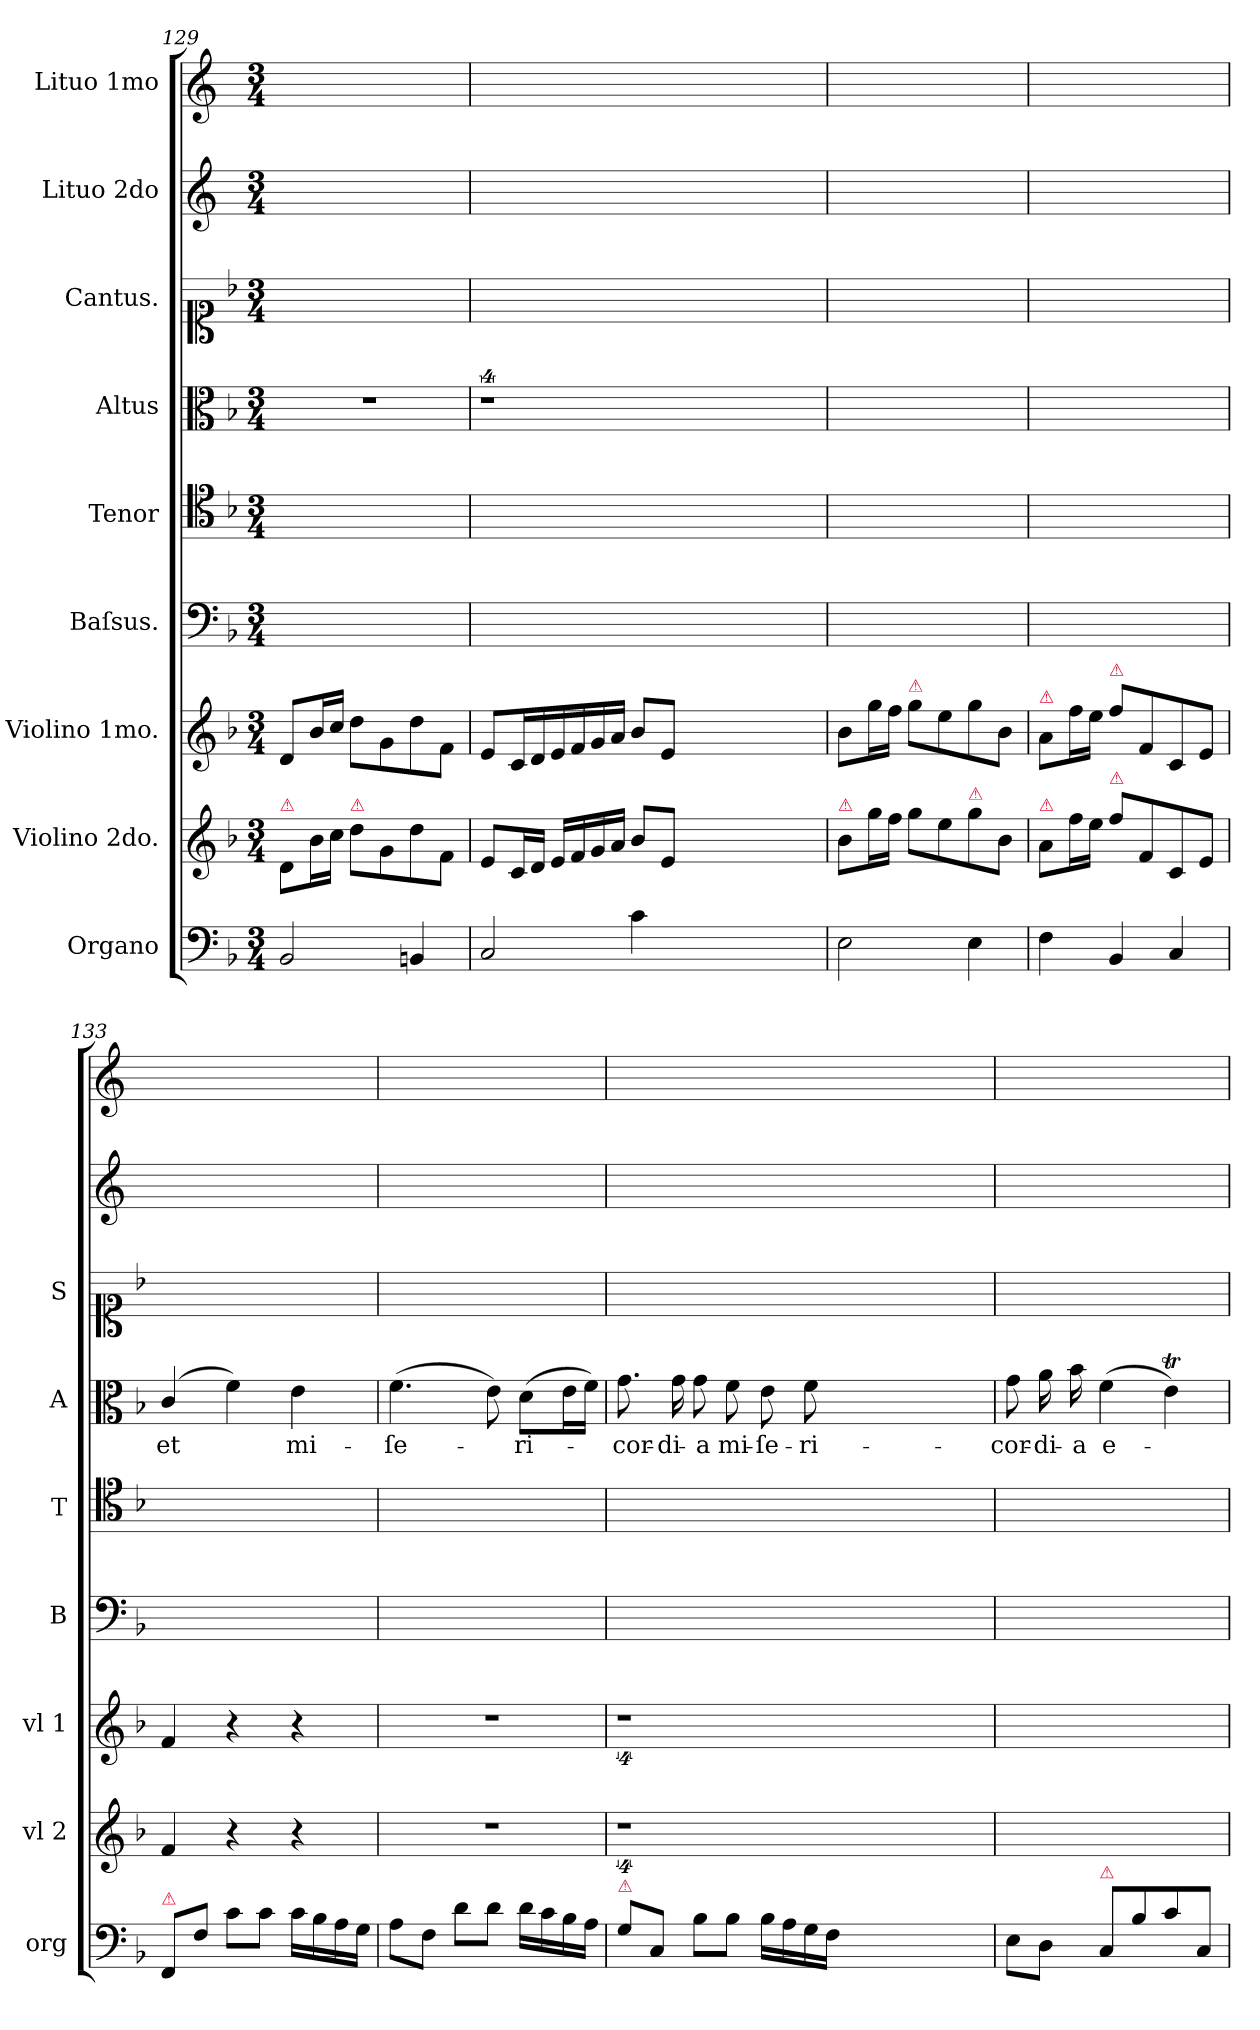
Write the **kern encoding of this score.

**kern	**kern	**kern	**kern	**kern	**kern	**text	**kern	**kern	**kern
*part9	*part8	*part7	*part6	*part5	*part4	*part4	*part3	*part2	*part1
*staff9	*staff8	*staff7	*staff6	*staff5	*staff4	*staff4	*staff3	*staff2	*staff1
*I"Organo	*I"Violino 2do.	*I"Violino 1mo.	*I"Baſsus.	*I"Tenor	*I"Altus	*	*I"Cantus.	*I"Lituo 2do	*I"Lituo 1mo
*I'org	*I'vl 2	*I'vl 1	*I'B	*I'T	*I'A	*	*I'S	*	*
*clefF4	*clefG2	*clefG2	*clefF4	*clefC4	*clefC3	*	*clefC1	*clefG2	*clefG2
*	*	*	*	*	*	*	*	*ITrd-3c-5	*ITrd-3c-5
*k[b-]	*k[b-]	*k[b-]	*k[b-]	*k[b-]	*k[b-]	*	*k[b-]	*k[b-]	*k[b-]
*M3/4	*M3/4	*M3/4	*M3/4	*M3/4	*M3/4	*	*M3/4	*M3/4	*M3/4
=129	=129	=129	=129	=129	=129	=129	=129	=129	=129
!	!LO:TX:a:color=crimson:t=⚠	!	!	!	!	!	!	!	!
2BB-/	8d/L	8d/L	2.ryy	2.ryy	2.r	.	2.ryy	2.ryy	2.ryy
.	16b-\L	16b-/L	.	.	.	.	.	.	.
.	16cc\JJ	16cc/JJ	.	.	.	.	.	.	.
!	!LO:TX:a:color=crimson:t=⚠	!	!	!	!	!	!	!	!
.	8dd\L	8dd\L	.	.	.	.	.	.	.
.	8g\	8g\	.	.	.	.	.	.	.
4BBn/	8dd\	8dd\	.	.	.	.	.	.	.
.	8f/J	8f\J	.	.	.	.	.	.	.
=130	=130	=130	=130	=130	=130	=130	=130	=130	=130
2C/	8e/L	8e/L	2.ryy	2.ryy	4%9r	.	2.ryy	2.ryy	2.ryy
.	16c/L	16c/L	.	.	.	.	.	.	.
.	16d/JJ	16d/	.	.	.	.	.	.	.
.	16e/LL	16e/	.	.	.	.	.	.	.
.	16f/	16f/	.	.	.	.	.	.	.
.	16g/	16g/	.	.	.	.	.	.	.
.	16a/JJ	16a/JJ	.	.	.	.	.	.	.
4c\	8b-/L	8b-/L	.	.	.	.	.	.	.
.	8e/J	8e/J	.	.	.	.	.	.	.
1.ryy	1.ryy	1.ryy	1.ryy	1.ryy	.	.	1.ryy	1.ryy	1.ryy
=131	=131	=131	=131	=131	=131	=131	=131	=131	=131
!	!LO:TX:a:color=crimson:t=⚠	!	!	!	!	!	!	!	!
2E\	8b-/L	8b-\L	2.ryy	2.ryy	2.ryy	.	2.ryy	2.ryy	2.ryy
.	16gg\L	16gg\L	.	.	.	.	.	.	.
.	16ff\JJ	16ff\JJ	.	.	.	.	.	.	.
!	!	!LO:TX:a:color=crimson:t=⚠	!	!	!	!	!	!	!
.	8gg\L	8gg\L	.	.	.	.	.	.	.
.	8ee\	8ee\	.	.	.	.	.	.	.
!	!LO:TX:a:color=crimson:t=⚠	!	!	!	!	!	!	!	!
4E\	8gg\	8gg\	.	.	.	.	.	.	.
.	8b-/J	8b-/J	.	.	.	.	.	.	.
=132	=132	=132	=132	=132	=132	=132	=132	=132	=132
!	!	!LO:TX:a:color=crimson:t=⚠	!	!	!	!	!	!	!
!	!LO:TX:a:color=crimson:t=⚠	!	!	!	!	!	!	!	!
4F\	8a/L	8a\L	2.ryy	2.ryy	2.ryy	.	2.ryy	2.ryy	2.ryy
.	16ff\L	16ff\L	.	.	.	.	.	.	.
.	16ee\JJ	16ee\JJ	.	.	.	.	.	.	.
!	!	!LO:TX:a:color=crimson:t=⚠	!	!	!	!	!	!	!
!	!LO:TX:a:color=crimson:t=⚠	!	!	!	!	!	!	!	!
4BB-/	8ff\L	8ff\L	.	.	.	.	.	.	.
.	8f/	8f/	.	.	.	.	.	.	.
4C/	8c/	8c/	.	.	.	.	.	.	.
.	8e/J	8e/J	.	.	.	.	.	.	.
=133	=133	=133	=133	=133	=133	=133	=133	=133	=133
!LO:TX:a:color=crimson:t=⚠	!	!	!	!	!	!	!	!	!
8FF/L	4f/	4f/	2.ryy	2.ryy	(>4c/	et	2.ryy	2.ryy	2.ryy
8F\J	.	.	.	.	.	.	.	.	.
8c\L	4r	4r	.	.	4f\)	.	.	.	.
8c\J	.	.	.	.	.	.	.	.	.
16c\LL	4r	4r	.	.	4e\	mi-	.	.	.
16B-\	.	.	.	.	.	.	.	.	.
16A\	.	.	.	.	.	.	.	.	.
16G\JJ	.	.	.	.	.	.	.	.	.
=134	=134	=134	=134	=134	=134	=134	=134	=134	=134
8A\L	2.r	2.r	2.ryy	2.ryy	(>4.f\	-ſe-	2.ryy	2.ryy	2.ryy
8F\J	.	.	.	.	.	.	.	.	.
8d\L	.	.	.	.	.	.	.	.	.
8d\J	.	.	.	.	8e\)	.	.	.	.
16d\LL	.	.	.	.	(>8d\L	-ri-	.	.	.
16c\	.	.	.	.	.	.	.	.	.
16B-\	.	.	.	.	16e\L	.	.	.	.
16A\JJ	.	.	.	.	16f\JJ)	.	.	.	.
=135	=135	=135	=135	=135	=135	=135	=135	=135	=135
!LO:TX:a:color=crimson:t=⚠	!	!	!	!	!	!	!	!	!
8G\L	4%9r	4%9r	2.ryy	2.ryy	8.g\	-cor-	2.ryy	2.ryy	2.ryy
8C/J	.	.	.	.	.	.	.	.	.
.	.	.	.	.	16g\	-di-	.	.	.
8B-\L	.	.	.	.	8g\	-a	.	.	.
8B-\J	.	.	.	.	8f\	mi-	.	.	.
16B-\LL	.	.	.	.	8e\	-ſe-	.	.	.
16A\	.	.	.	.	.	.	.	.	.
16G\	.	.	.	.	8f\	-ri-	.	.	.
16F\JJ	.	.	.	.	.	.	.	.	.
1.ryy	.	.	1.ryy	1.ryy	1.ryy	.	1.ryy	1.ryy	1.ryy
=136	=136	=136	=136	=136	=136	=136	=136	=136	=136
8E\L	2.ryy	2.ryy	2.ryy	2.ryy	8g\	-cor-	2.ryy	2.ryy	2.ryy
8D\J	.	.	.	.	16a\	-di-	.	.	.
.	.	.	.	.	16b-\	-a	.	.	.
!LO:TX:a:color=crimson:t=⚠	!	!	!	!	!	!	!	!	!
8C/L	.	.	.	.	(>4f\	e-	.	.	.
8B-\	.	.	.	.	.	.	.	.	.
8c\	.	.	.	.	4et\)	.	.	.	.
8C/J	.	.	.	.	.	.	.	.	.
=	=	=	=	=	=	=	=	=	=
*-	*-	*-	*-	*-	*-	*-	*-	*-	*-
